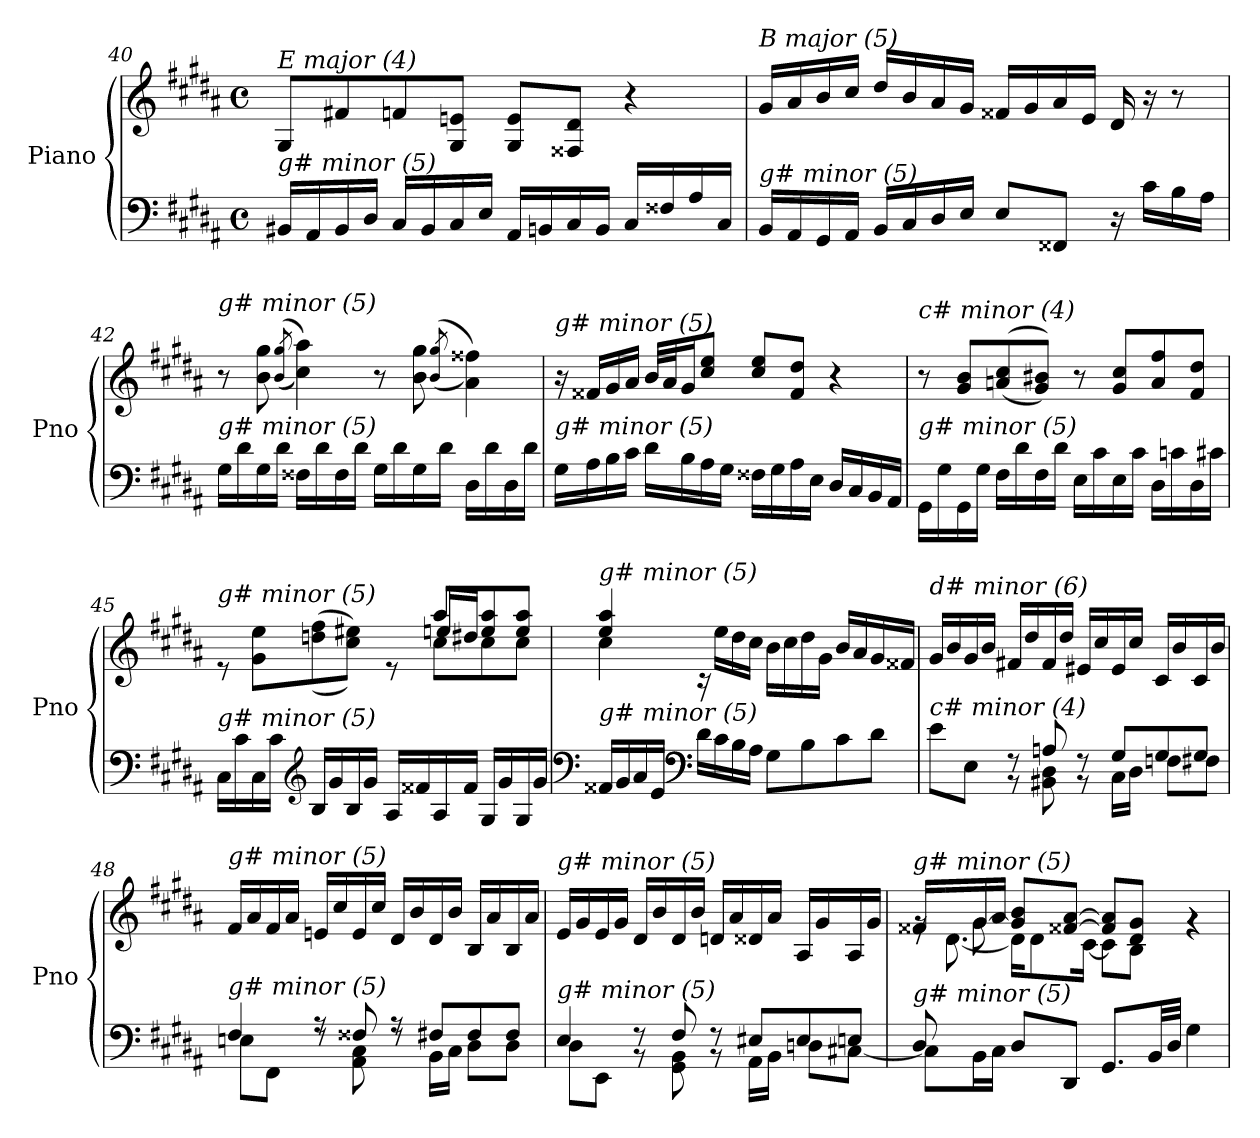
**kern	**kern
*part1	*part1
*staff2	*staff1
*I"Piano	*
*I'Pno	*
!!LO:LB:g=z
*clefF4	*clefG2
*k[f#c#g#d#a#]	*k[f#c#g#d#a#]
*M4/4	*M4/4
*met(c)	*met(c)
=40	=40
!	!LO:TX:i:t=E major (4)
!LO:TX:i:t=g# minor (5)	!
16BB#X/LL	8G#/L
16AA#/	.
16BB#/	8f#X/
16D#/JJ	.
16C#/LL	8fni/
16BB#/	.
16C#/	8G#/ 8en/J
16E/JJ	.
16AA#/LL	8G#/ 8e/L
16BBn/	.
16C#/	8F##X/ 8d#/J
16BB/JJ	.
16C#/LL	4r
16F##X/	.
16A#/	.
16C#/JJ	.
=41	=41
!	!LO:TX:i:t=B major (5)
!LO:TX:i:t=g# minor (5)	!
16BB/LL	16g#/LL
16AA#/	16a#/
16GG#/	16b/
16AA#/JJ	16cc#/JJ
16BB/LL	16dd#/LL
16C#/	16b/
16D#/	16a#/
16E/JJ	16g#/JJ
8E/L	16f##X/LL
.	16g#/
8FF##X/J	16a#/
.	16e/JJ
16r	16d#/
16c#\LL	16r
16B\	8r
16A#\JJ	.
=42	=42
!	!LO:TX:i:t=g# minor (5)
!LO:TX:i:t=g# minor (5)	!
16G#\LL	8r
16d#\	.
16G#\	8b\ 8gg#\
16d#\JJ	.
.	((>8qb/ 8qgg#/
16F##X\LL	4cc#\ 4aa#\))
16d#\	.
16F##\	.
16d#\JJ	.
16G#\LL	8r
16d#\	.
16G#\	8b\ 8gg#\
16d#\JJ	.
.	((>8qb/ 8qgg#/
16D#\LL	4a#\ 4ff##X\))
16d#\	.
16D#\	.
16d#\JJ	.
!!LO:LB:g=z
=43	=43
!	!LO:TX:i:t=g# minor (5)
!LO:TX:i:t=g# minor (5)	!
16G#\LL	16r
16A#\	16f##X/LL
16B\	16g#/
16c#\JJ	16a#/JJ
16d#\LL	32b/LLL
.	32a#/J
16B\	16g#/J
16A#\	8cc#/ 8ee/J
16G#\JJ	.
16F##X\LL	8cc#/ 8ee/L
16G#\	.
16A#\	8f##/ 8dd#/J
16E\JJ	.
16D#/LL	4r
16C#/	.
16BB/	.
16AA#/JJ	.
=44	=44
!	!LO:TX:i:t=c# minor (4)
!LO:TX:i:t=g# minor (5)	!
16GG#\LL	8r
16G#\	.
16GG#\	8g#/ 8b/L
16G#\JJ	.
16F#\LL	((>8an/ 8cc#/
16d#\	.
16F#\	8g#/ 8b#X/J))
16d#\JJ	.
16E\LL	8r
16c#\	.
16E\	8g#/ 8cc#/L
16c#\JJ	.
16D#\LL	8a/ 8ff#/
16cni\	.
16D#\	8f#/ 8dd#/J
16c#i\JJ	.
=45	=45
*^	*^
*	*^	*	*^
!	!	!	!LO:TX:i:t=g# minor (5)	!	!
!LO:TX:i:t=g# minor (5)	!	!	!	!	!
2ryy	2ryy	16C#\LL	8re	2ryy	2ryy
.	.	16c#\	.	.	.
.	.	16C#\	8g#\ 8ee\L	.	.
.	.	16c#\JJ	.	.	.
*clefG2	*	*	*	*	*
.	.	16B/LL	((>8ddn\ 8ff#\	.	.
.	.	16g#/	.	.	.
.	.	16B/	8cc#\ 8ee#X\J))	.	.
.	.	16g#/JJ	.	.	.
8ryy	8ryy	16A#/LL	8re	8ryy	8ryy
.	.	16f##X/	.	.	.
4.ryy	8ryy	16A#/	8aa#/L	8cc#\L	16een/LL
.	.	16f##/JJ	.	.	16dd#X/JJ
.	4ryy	16G#/LL	8ee/ 8aa#/	8cc#\	4ryy
.	.	16g#/	.	.	.
.	.	16G#/	8ee/ 8aa#/J	8cc#\J	.
.	.	16g#/JJ	.	.	.
*	*	*	*	*v	*v
!!LO:LB:g=z
=46	=46	=46	=46	=46
!	!	!	!LO:TX:i:t=g# minor (5)	!
!LO:TX:i:t=g# minor (5)	!	!	!	!
*	*v	*v	*	*
4ryy	16f##X/LL	4ee/ 4aa#/	4cc#\
.	16g#/	.	.
.	16a#/	.	.
.	16e/JJ	.	.
*clefF4	*	*	*
2.ryy	16d#\LL	16rc	2.ryy
.	16c#\	16ee\LL	.
.	16B\	16dd#\	.
.	16A#\JJ	16cc#\JJ	.
.	8G#\L	16b\LL	.
.	.	16cc#\	.
.	8B\	16dd#\	.
.	.	16g#\JJ	.
.	8c#\	16b/LL	.
.	.	16a#/	.
.	8d#\J	16g#/	.
.	.	16f##X/JJ	.
=47	=47	=47	=47
!	!	!LO:TX:i:t=d# minor (6)	!
!LO:TX:i:t=c# minor (4)	!	!	!
8e\L	4ryy	16g#/LL	4ryy
.	.	16b/	.
8E\J	.	16g#/	.
.	.	16b/JJ	.
8rBB	8rF	16f#X/LL	2.ryy
.	.	16dd#/	.
8An/	8BB#X\ 8D#\	16f#/	.
.	.	16dd#/JJ	.
8rBB	8rF	16e#X/LL	.
.	.	16cc#/	.
8G#/L	16C#\LL	16e#/	.
.	16D#\JJ	16cc#/JJ	.
8G#/	8Fni\L	16c#/LL	.
.	.	16b/	.
8G#/J	8F#i\J	16c#/	.
.	.	16b/JJ	.
*	*	*v	*v
=48	=48	=48
!	!	!LO:TX:i:t=g# minor (5)
!LO:TX:i:t=g# minor (5)	!	!
4F#/	8En\L	16f#/LL
.	.	16a#/
.	8FF#\J	16f#/
.	.	16a#/JJ
8r	8rF	16en/LL
.	.	16cc#/
8F##Xi/	8AA#\ 8C#\	16e/
.	.	16cc#/JJ
8r	8rF	16d#/LL
.	.	16b/
8F#/L	16BB\LL	16d#/
.	16C#\JJ	16b/JJ
8F#/	8D#\L	16B/LL
.	.	16a#/
8F#/J	8D#\J	16B/
.	.	16a#/JJ
!!LO:LB:g=z
=49	=49	=49
!	!	!LO:TX:i:t=g# minor (5)
!LO:TX:i:t=g# minor (5)	!	!
4E/	8D#\L	16e/LL
.	.	16g#/
.	8EE\J	16e/
.	.	16g#/JJ
8rBB	8rF	16d#/LL
.	.	16b/
8F#/	8GG#\ 8BB\	16d#/
.	.	16b/JJ
8rBB	8rF	16dni/LL
.	.	16a#/
8E#X/L	16AA#\LL	16d##i/
.	16BB\JJ	16a#/JJ
8E#/	8Dni\L	16A#/LL
.	.	16g#/
8En/J	[8C#X\J	16A#/
.	.	16g#/JJ
=50	=50	=50
*	*^	*^
*	*	*	*	*^
*	*	*	*	*	*^
!	!	!	!LO:TX:i:t=g# minor (5)	!	!	!
!LO:TX:i:t=g# minor (5)	!	!	!	!	!	!
8ryy	8D#/	8C#\L]	16f##X/LL	16rg	8ryy	4ryy
.	.	.	16d#/yy	[8.d#\	.	.
8ryy	8ryy	16BB\L	16g#/	.	[8g#\	.
.	.	16C#\JJ	16a#/JJ	.	.	.
2.ryy	8D#/L	2.ryy	8g#/] 8b/L	16d#\KL]	2.ryy	2.ryy
.	.	.	.	8d#\	.	.
.	8DD#/J	.	[8f##X/ [8a#/J	.	.	.
.	.	.	.	[16c#\Jk	.	.
.	8.GG#/L	.	8f##/] 8a#/]L	8c#\L]	.	.
.	.	.	8d#/ 8g#/J	8B\J	.	.
.	32BB/LL	.	.	.	.	.
.	32D#/JJJ	.	.	.	.	.
.	4G#\	.	4rg	4rg	.	.
*v	*v	*v	*	*	*	*
*	*v	*v	*v	*v
=	=
*-	*-
